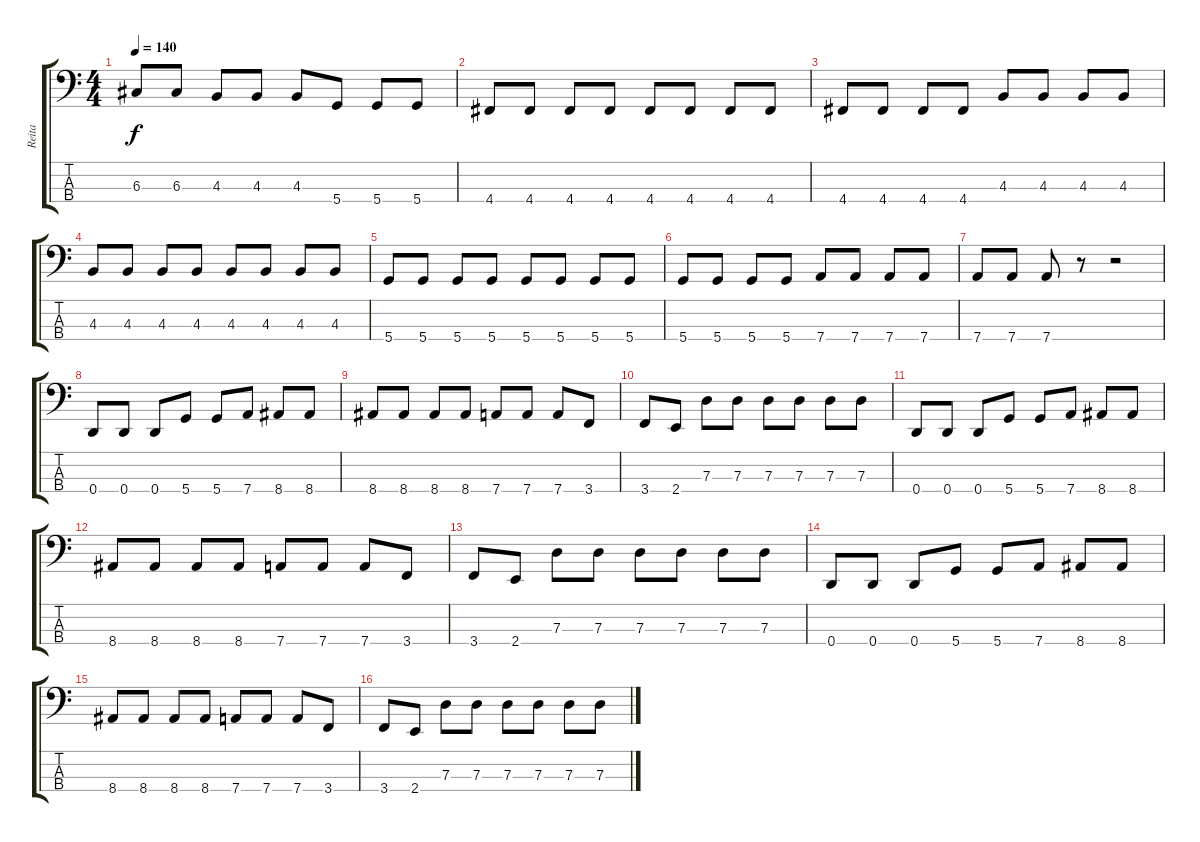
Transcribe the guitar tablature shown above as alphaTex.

\track ("Reita" "Reita") {instrument electricbassfinger}
\staff {score tabs}
\tuning (F2 C2 G1 D1) {hide}
\ts (4 4)
\tempo 140
\clef f4
\ks c
6.3.8{dy f} 6.3.8 4.3.8 4.3.8 4.3.8 5.4.8 5.4.8 5.4.8 |
4.4.8 4.4.8 4.4.8 4.4.8 4.4.8 4.4.8 4.4.8 4.4.8 |
4.4.8 4.4.8 4.4.8 4.4.8 4.3.8 4.3.8 4.3.8 4.3.8 |
4.3.8 4.3.8 4.3.8 4.3.8 4.3.8 4.3.8 4.3.8 4.3.8 |
5.4.8 5.4.8 5.4.8 5.4.8 5.4.8 5.4.8 5.4.8 5.4.8 |
5.4.8 5.4.8 5.4.8 5.4.8 7.4.8 7.4.8 7.4.8 7.4.8 |
7.4.8 7.4.8 7.4.8 r.8 r.2 |
0.4.8 0.4.8 0.4.8 5.4.8 5.4.8 7.4.8 8.4.8 8.4.8 |
8.4.8 8.4.8 8.4.8 8.4.8 7.4.8 7.4.8 7.4.8 3.4.8 |
3.4.8 2.4.8 7.3.8 7.3.8 7.3.8 7.3.8 7.3.8 7.3.8 |
0.4.8 0.4.8 0.4.8 5.4.8 5.4.8 7.4.8 8.4.8 8.4.8 |
8.4.8 8.4.8 8.4.8 8.4.8 7.4.8 7.4.8 7.4.8 3.4.8 |
3.4.8 2.4.8 7.3.8 7.3.8 7.3.8 7.3.8 7.3.8 7.3.8 |
0.4.8 0.4.8 0.4.8 5.4.8 5.4.8 7.4.8 8.4.8 8.4.8 |
8.4.8 8.4.8 8.4.8 8.4.8 7.4.8 7.4.8 7.4.8 3.4.8 |
3.4.8 2.4.8 7.3.8 7.3.8 7.3.8 7.3.8 7.3.8 7.3.8
